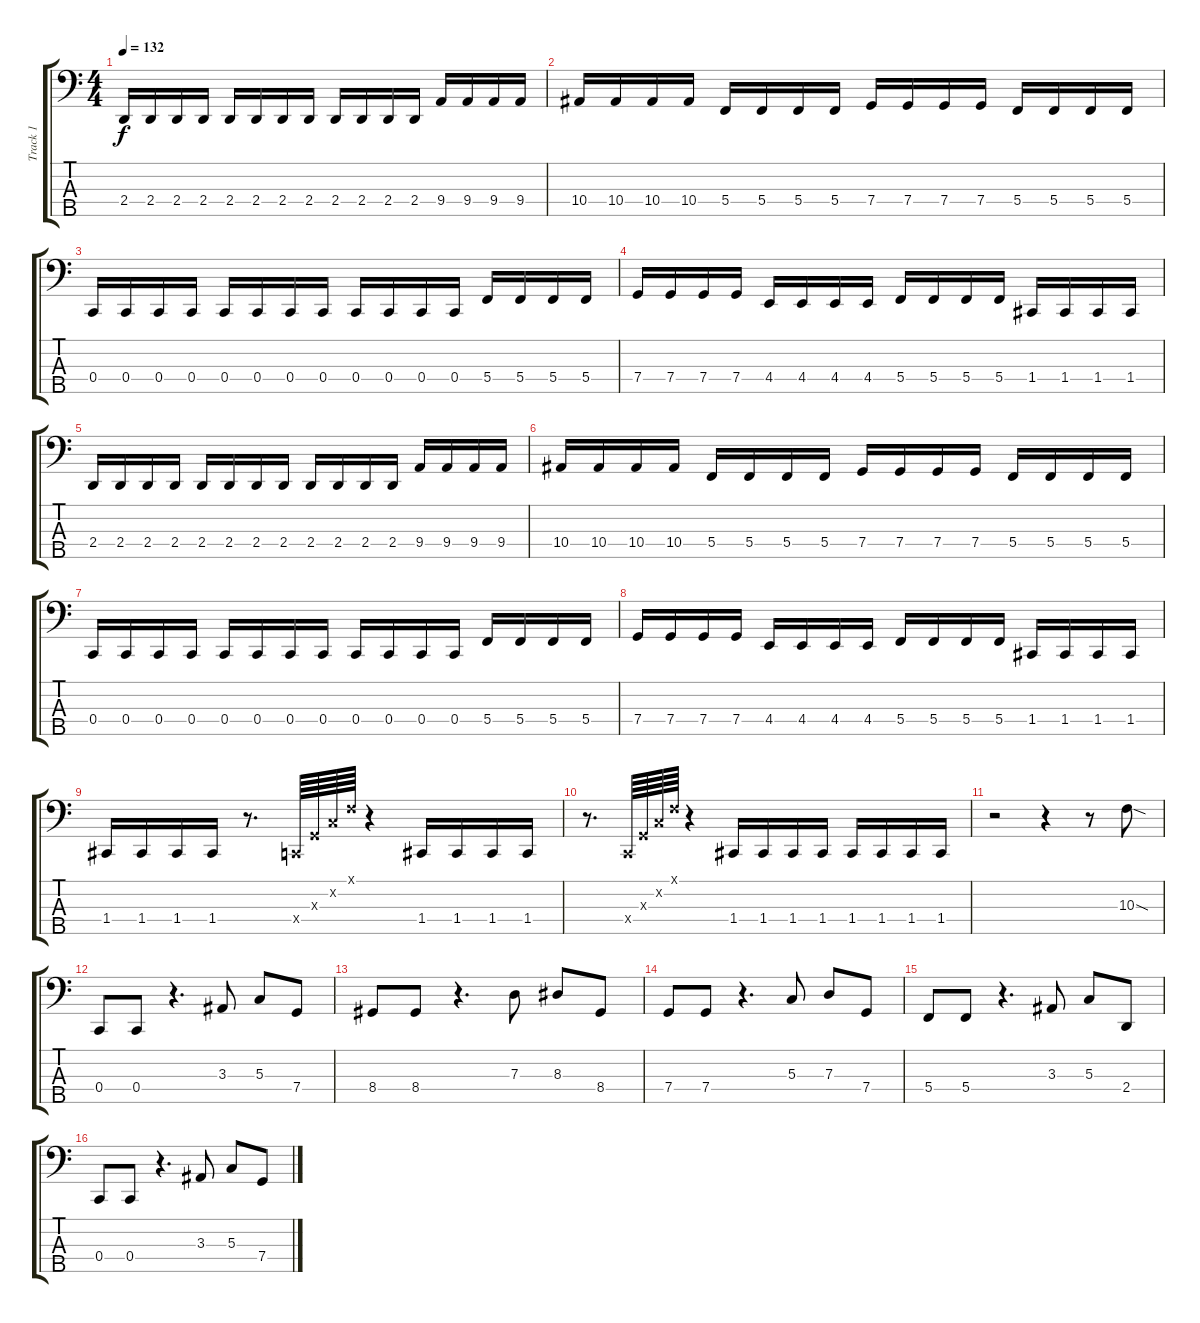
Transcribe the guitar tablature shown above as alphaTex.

\track ("Track 1" "Track 1") {instrument electricbassfinger}
\staff {score tabs}
\tuning (F2 C2 G1 C1 G0) {hide}
\ts (4 4)
\tempo 132
\clef f4
\ks c
2.4.16{dy f} 2.4.16 2.4.16 2.4.16 2.4.16 2.4.16 2.4.16 2.4.16 2.4.16 2.4.16 2.4.16 2.4.16 9.4.16 9.4.16 9.4.16 9.4.16 |
10.4.16 10.4.16 10.4.16 10.4.16 5.4.16 5.4.16 5.4.16 5.4.16 7.4.16 7.4.16 7.4.16 7.4.16 5.4.16 5.4.16 5.4.16 5.4.16 |
0.4.16 0.4.16 0.4.16 0.4.16 0.4.16 0.4.16 0.4.16 0.4.16 0.4.16 0.4.16 0.4.16 0.4.16 5.4.16 5.4.16 5.4.16 5.4.16 |
7.4.16 7.4.16 7.4.16 7.4.16 4.4.16 4.4.16 4.4.16 4.4.16 5.4.16 5.4.16 5.4.16 5.4.16 1.4.16 1.4.16 1.4.16 1.4.16 |
2.4.16 2.4.16 2.4.16 2.4.16 2.4.16 2.4.16 2.4.16 2.4.16 2.4.16 2.4.16 2.4.16 2.4.16 9.4.16 9.4.16 9.4.16 9.4.16 |
10.4.16 10.4.16 10.4.16 10.4.16 5.4.16 5.4.16 5.4.16 5.4.16 7.4.16 7.4.16 7.4.16 7.4.16 5.4.16 5.4.16 5.4.16 5.4.16 |
0.4.16 0.4.16 0.4.16 0.4.16 0.4.16 0.4.16 0.4.16 0.4.16 0.4.16 0.4.16 0.4.16 0.4.16 5.4.16 5.4.16 5.4.16 5.4.16 |
7.4.16 7.4.16 7.4.16 7.4.16 4.4.16 4.4.16 4.4.16 4.4.16 5.4.16 5.4.16 5.4.16 5.4.16 1.4.16 1.4.16 1.4.16 1.4.16 |
1.4.16 1.4.16 1.4.16 1.4.16 r.8{d} 0.4{x}.64 0.3{x}.64 0.2{x}.64 0.1{x}.64 r.4 1.4.16 1.4.16 1.4.16 1.4.16 |
r.8{d} 0.4{x}.64 0.3{x}.64 0.2{x}.64 0.1{x}.64 r.4 1.4.16 1.4.16 1.4.16 1.4.16 1.4.16 1.4.16 1.4.16 1.4.16 |
r.2 r.4 r.8 10.3{sod}.8 |
0.4.8 0.4.8 r.4{d} 3.3.8 5.3.8 7.4.8 |
8.4.8 8.4.8 r.4{d} 7.3.8 8.3.8 8.4.8 |
7.4.8 7.4.8 r.4{d} 5.3.8 7.3.8 7.4.8 |
5.4.8 5.4.8 r.4{d} 3.3.8 5.3.8 2.4.8 |
0.4.8 0.4.8 r.4{d} 3.3.8 5.3.8 7.4.8
